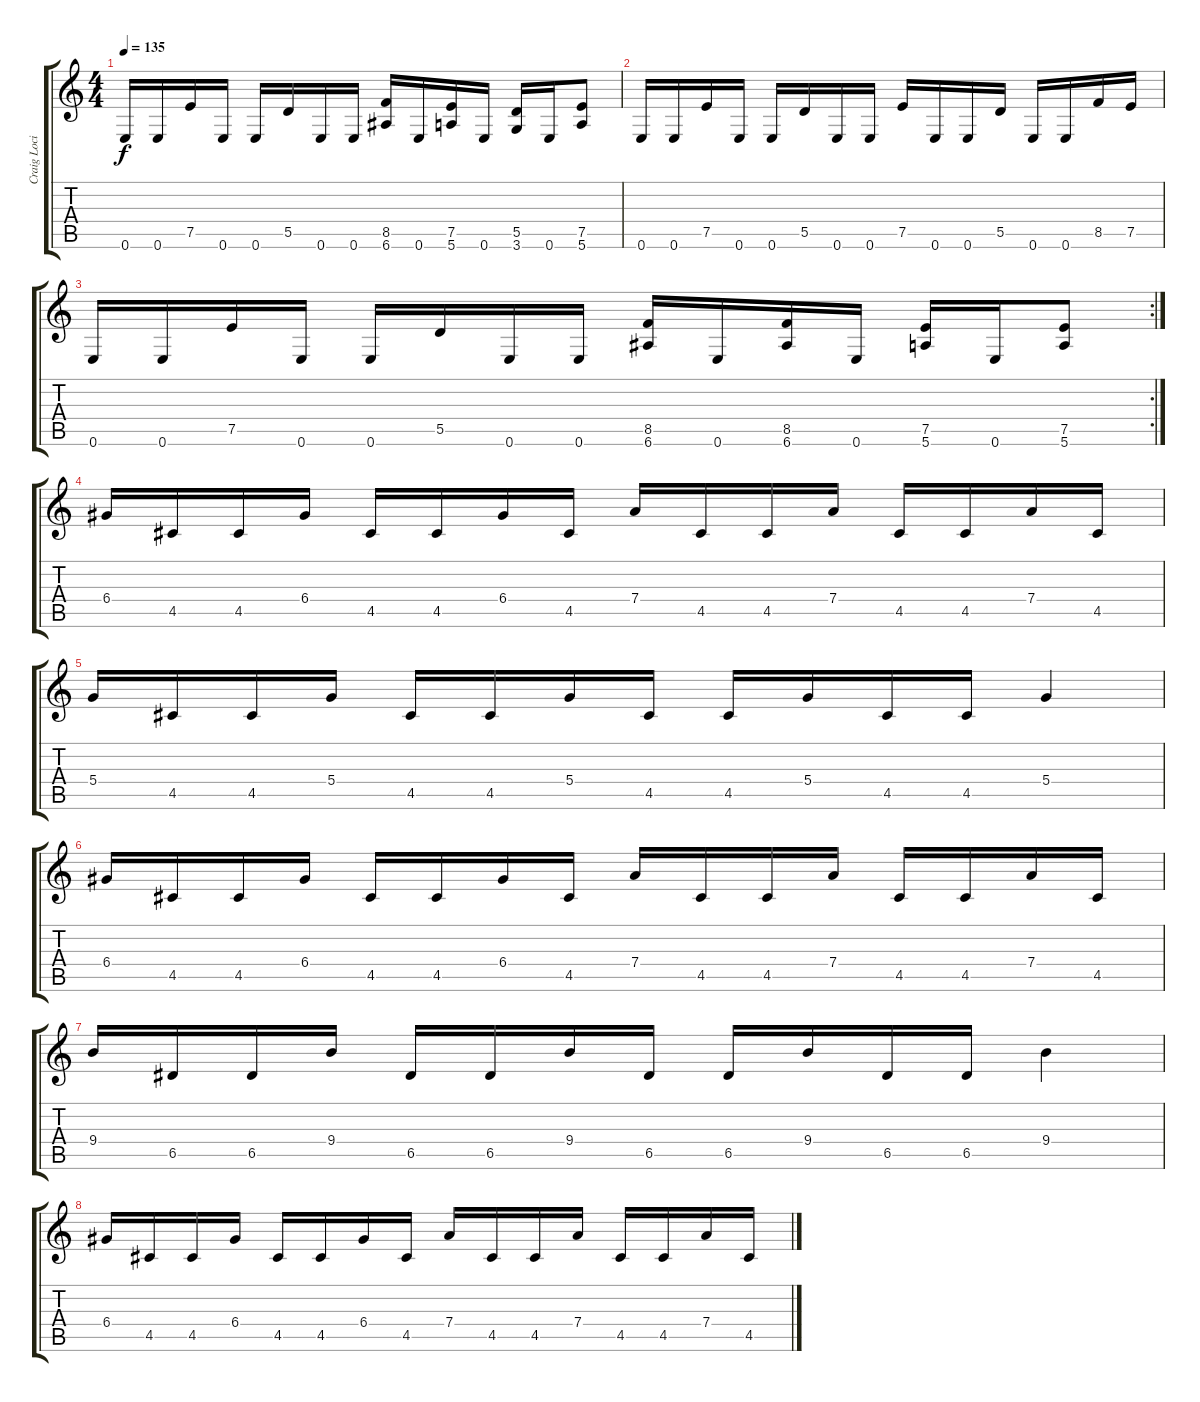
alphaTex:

\track ("Craig Locicero" "Craig Loci") {instrument distortionguitar}
\staff {score tabs}
\tuning (E4 B3 G3 D3 A2 E2) {hide}
\ts (4 4)
\tempo 135
\clef g2
\ks c
0.6.16{dy f} 0.6.16 7.5.16 0.6.16 0.6.16 5.5.16 0.6.16 0.6.16 (8.5 6.6).16 0.6.16 (7.5 5.6).16 0.6.16 (5.5 3.6).16 0.6.16 (7.5 5.6).8 |
0.6.16 0.6.16 7.5.16 0.6.16 0.6.16 5.5.16 0.6.16 0.6.16 7.5.16 0.6.16 0.6.16 5.5.16 0.6.16 0.6.16 8.5.16 7.5.16 |
\rc 2
0.6.16 0.6.16 7.5.16 0.6.16 0.6.16 5.5.16 0.6.16 0.6.16 (8.5 6.6).16 0.6.16 (8.5 6.6).16 0.6.16 (7.5 5.6).16 0.6.16 (7.5 5.6).8 |
6.4.16 4.5.16 4.5.16 6.4.16 4.5.16 4.5.16 6.4.16 4.5.16 7.4.16 4.5.16 4.5.16 7.4.16 4.5.16 4.5.16 7.4.16 4.5.16 |
5.4.16 4.5.16 4.5.16 5.4.16 4.5.16 4.5.16 5.4.16 4.5.16 4.5.16 5.4.16 4.5.16 4.5.16 5.4.4 |
6.4.16 4.5.16 4.5.16 6.4.16 4.5.16 4.5.16 6.4.16 4.5.16 7.4.16 4.5.16 4.5.16 7.4.16 4.5.16 4.5.16 7.4.16 4.5.16 |
9.4.16 6.5.16 6.5.16 9.4.16 6.5.16 6.5.16 9.4.16 6.5.16 6.5.16 9.4.16 6.5.16 6.5.16 9.4.4 |
6.4.16 4.5.16 4.5.16 6.4.16 4.5.16 4.5.16 6.4.16 4.5.16 7.4.16 4.5.16 4.5.16 7.4.16 4.5.16 4.5.16 7.4.16 4.5.16
